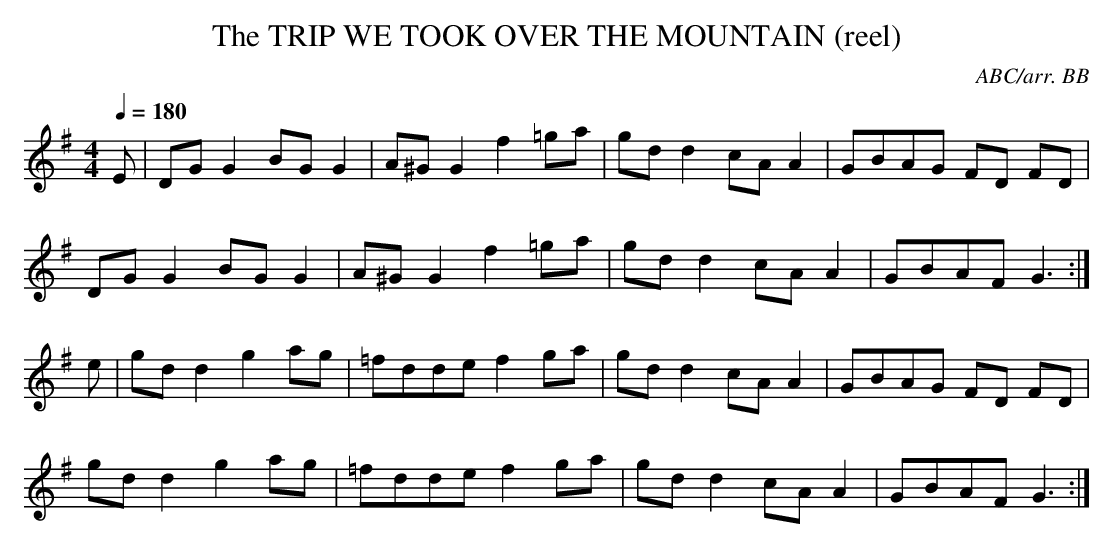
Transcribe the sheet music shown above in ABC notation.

X:1
T:TRIP WE TOOK OVER THE MOUNTAIN (reel), The
C:ABC/arr. BB
Q:1/4=180
M:4/4
L:1/8
K:G
E|DG G2 BG G2|A^GG2 f2 =ga|gd d2 cA A2|GBAG FD FD|
DG G2 BG G2|A^GG2 f2 =ga|gd d2 cA A2|GBAF G3 :|
e|gd d2 g2 ag|=fdde f2 ga|gd d2 cA A2|GBAG FD FD|
gd d2 g2 ag|=fdde f2 ga|gd d2 cA A2|GBAF G3 :|
